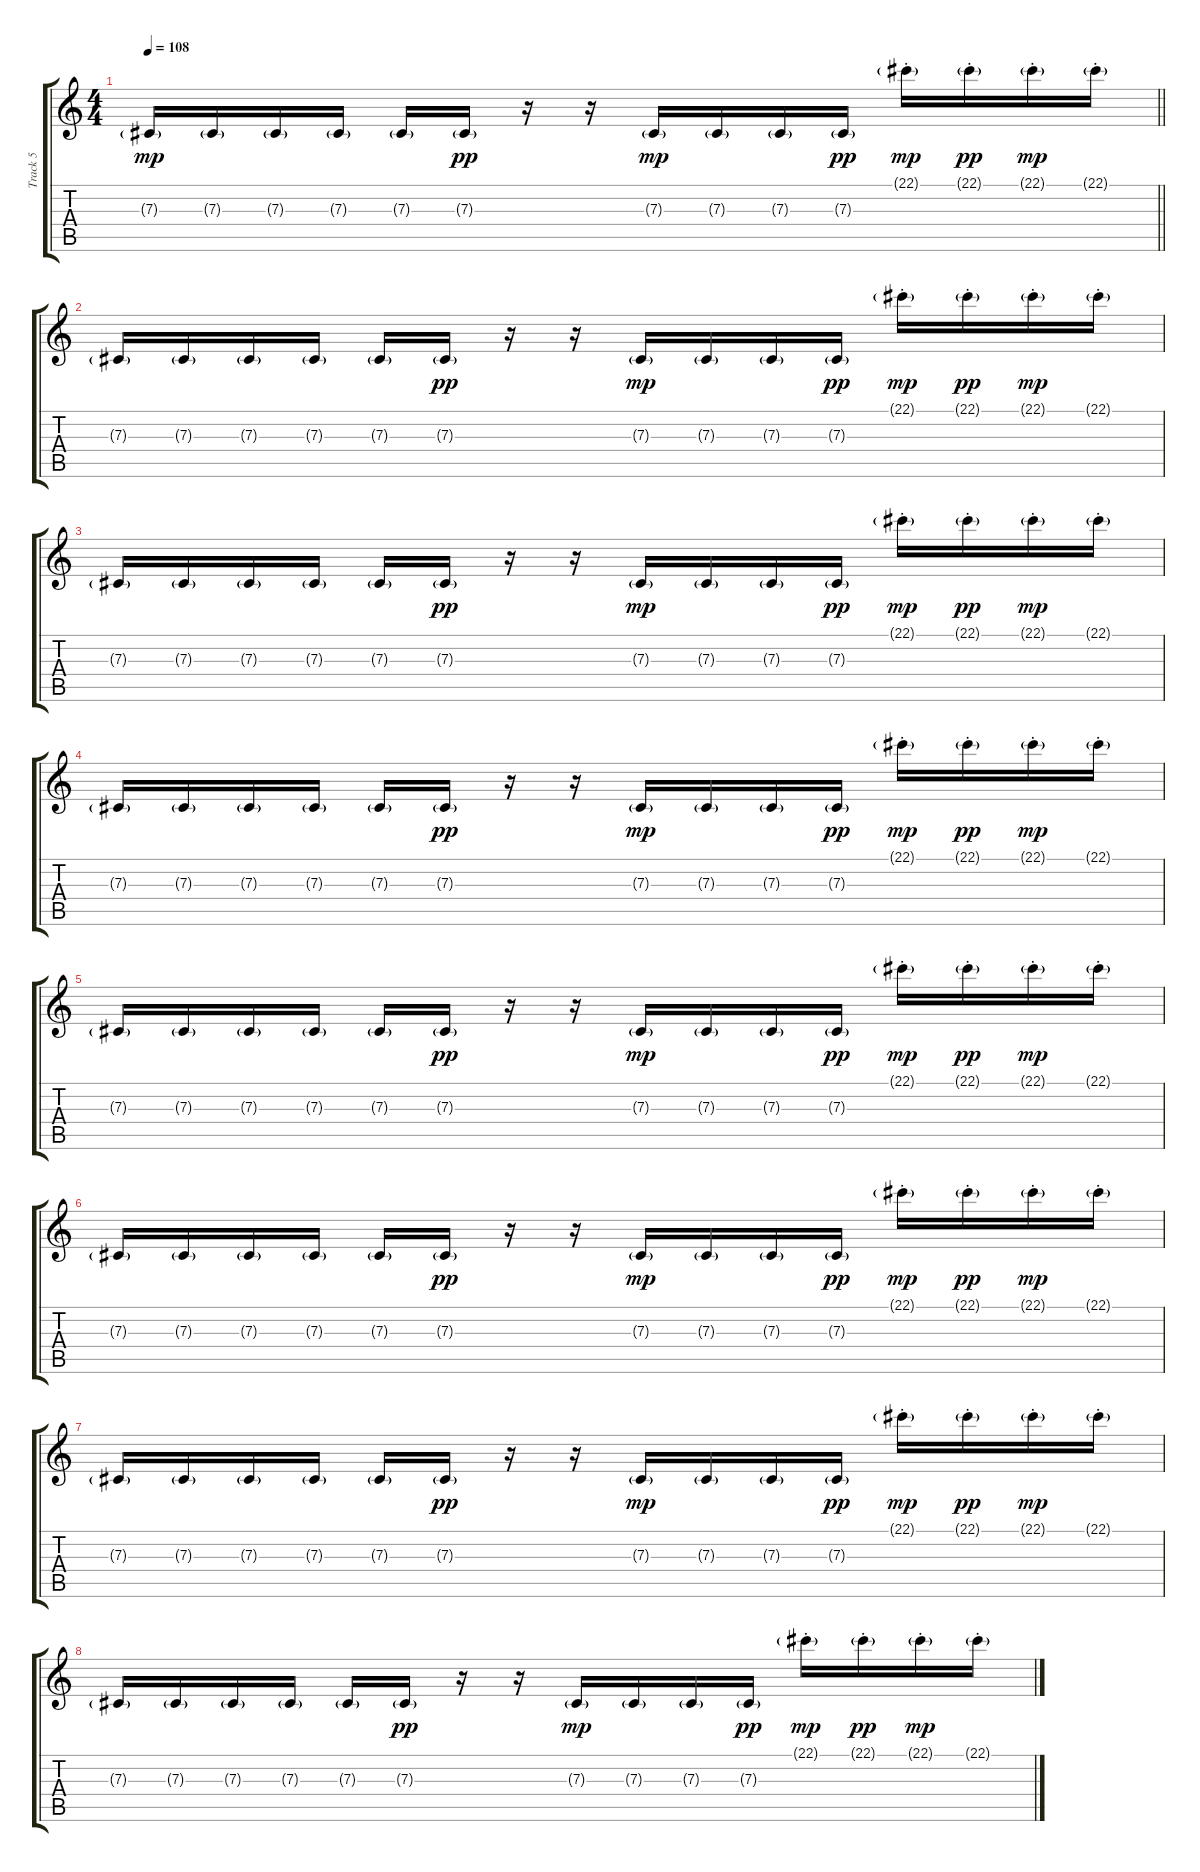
\track ("Track 5" "Track 5") {instrument steeldrums}
\staff {score tabs}
\tuning (Eb4 Bb3 Gb3 Db3 Ab2 Db2) {hide}
\ts (4 4)
\tempo 108
\clef g2
\barLineRight lightlight
\ks c
7.3{g}.16{dy mp} 7.3{g}.16 7.3{g}.16 7.3{g}.16 7.3{g}.16 7.3{g}.16{dy pp} r.16 r.16 7.3{g}.16{dy mp} 7.3{g}.16 7.3{g}.16 7.3{g}.16{dy pp} 22.1{g st}.16{dy mp} 22.1{g st}.16{dy pp} 22.1{g st}.16{dy mp} 22.1{g st}.16 |
\section ("" "")
7.3{g}.16 7.3{g}.16 7.3{g}.16 7.3{g}.16 7.3{g}.16 7.3{g}.16{dy pp} r.16 r.16 7.3{g}.16{dy mp} 7.3{g}.16 7.3{g}.16 7.3{g}.16{dy pp} 22.1{g st}.16{dy mp} 22.1{g st}.16{dy pp} 22.1{g st}.16{dy mp} 22.1{g st}.16 |
7.3{g}.16 7.3{g}.16 7.3{g}.16 7.3{g}.16 7.3{g}.16 7.3{g}.16{dy pp} r.16 r.16 7.3{g}.16{dy mp} 7.3{g}.16 7.3{g}.16 7.3{g}.16{dy pp} 22.1{g st}.16{dy mp} 22.1{g st}.16{dy pp} 22.1{g st}.16{dy mp} 22.1{g st}.16 |
7.3{g}.16 7.3{g}.16 7.3{g}.16 7.3{g}.16 7.3{g}.16 7.3{g}.16{dy pp} r.16 r.16 7.3{g}.16{dy mp} 7.3{g}.16 7.3{g}.16 7.3{g}.16{dy pp} 22.1{g st}.16{dy mp} 22.1{g st}.16{dy pp} 22.1{g st}.16{dy mp} 22.1{g st}.16 |
7.3{g}.16 7.3{g}.16 7.3{g}.16 7.3{g}.16 7.3{g}.16 7.3{g}.16{dy pp} r.16 r.16 7.3{g}.16{dy mp} 7.3{g}.16 7.3{g}.16 7.3{g}.16{dy pp} 22.1{g st}.16{dy mp} 22.1{g st}.16{dy pp} 22.1{g st}.16{dy mp} 22.1{g st}.16 |
7.3{g}.16 7.3{g}.16 7.3{g}.16 7.3{g}.16 7.3{g}.16 7.3{g}.16{dy pp} r.16 r.16 7.3{g}.16{dy mp} 7.3{g}.16 7.3{g}.16 7.3{g}.16{dy pp} 22.1{g st}.16{dy mp} 22.1{g st}.16{dy pp} 22.1{g st}.16{dy mp} 22.1{g st}.16 |
7.3{g}.16 7.3{g}.16 7.3{g}.16 7.3{g}.16 7.3{g}.16 7.3{g}.16{dy pp} r.16 r.16 7.3{g}.16{dy mp} 7.3{g}.16 7.3{g}.16 7.3{g}.16{dy pp} 22.1{g st}.16{dy mp} 22.1{g st}.16{dy pp} 22.1{g st}.16{dy mp} 22.1{g st}.16 |
7.3{g}.16 7.3{g}.16 7.3{g}.16 7.3{g}.16 7.3{g}.16 7.3{g}.16{dy pp} r.16 r.16 7.3{g}.16{dy mp} 7.3{g}.16 7.3{g}.16 7.3{g}.16{dy pp} 22.1{g st}.16{dy mp} 22.1{g st}.16{dy pp} 22.1{g st}.16{dy mp} 22.1{g st}.16
